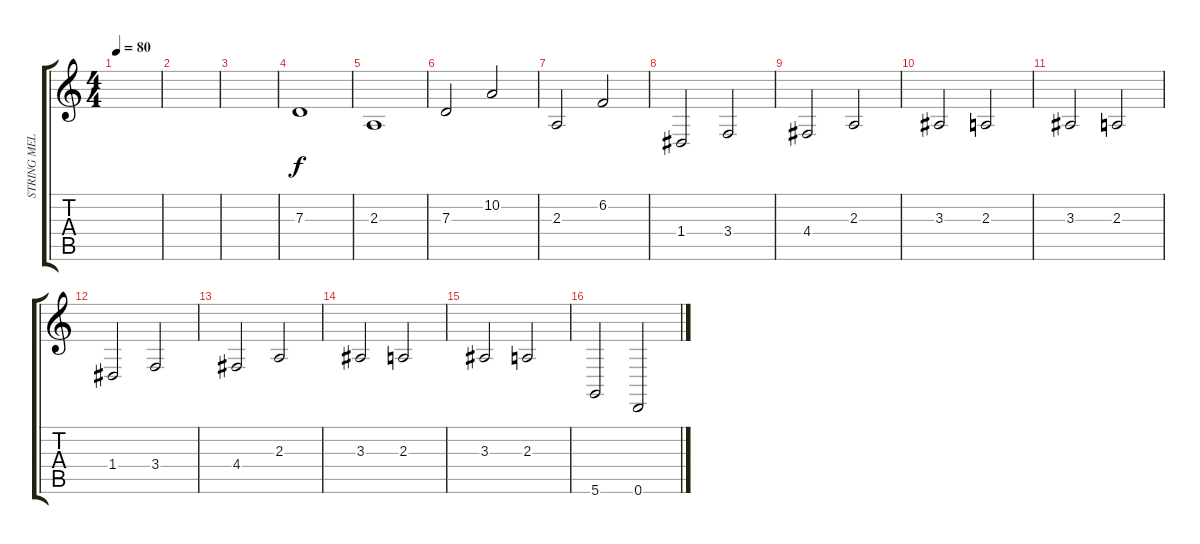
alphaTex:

\track ("STRING MELODIE" "STRING MEL") {instrument stringensemble1}
\staff {score tabs}
\tuning (E4 B3 G3 D3 A2 D2) {hide}
\ts (4 4)
\tempo 80
\clef g2
\ks c
|
|
|
7.3.1{dy f} |
2.3.1 |
7.3.2 10.2.2 |
2.3.2 6.2.2 |
1.4.2 3.4.2 |
4.4.2 2.3.2 |
3.3.2 2.3.2 |
3.3.2 2.3.2 |
1.4.2 3.4.2 |
4.4.2 2.3.2 |
3.3.2 2.3.2 |
3.3.2 2.3.2 |
5.6.2 0.6.2
